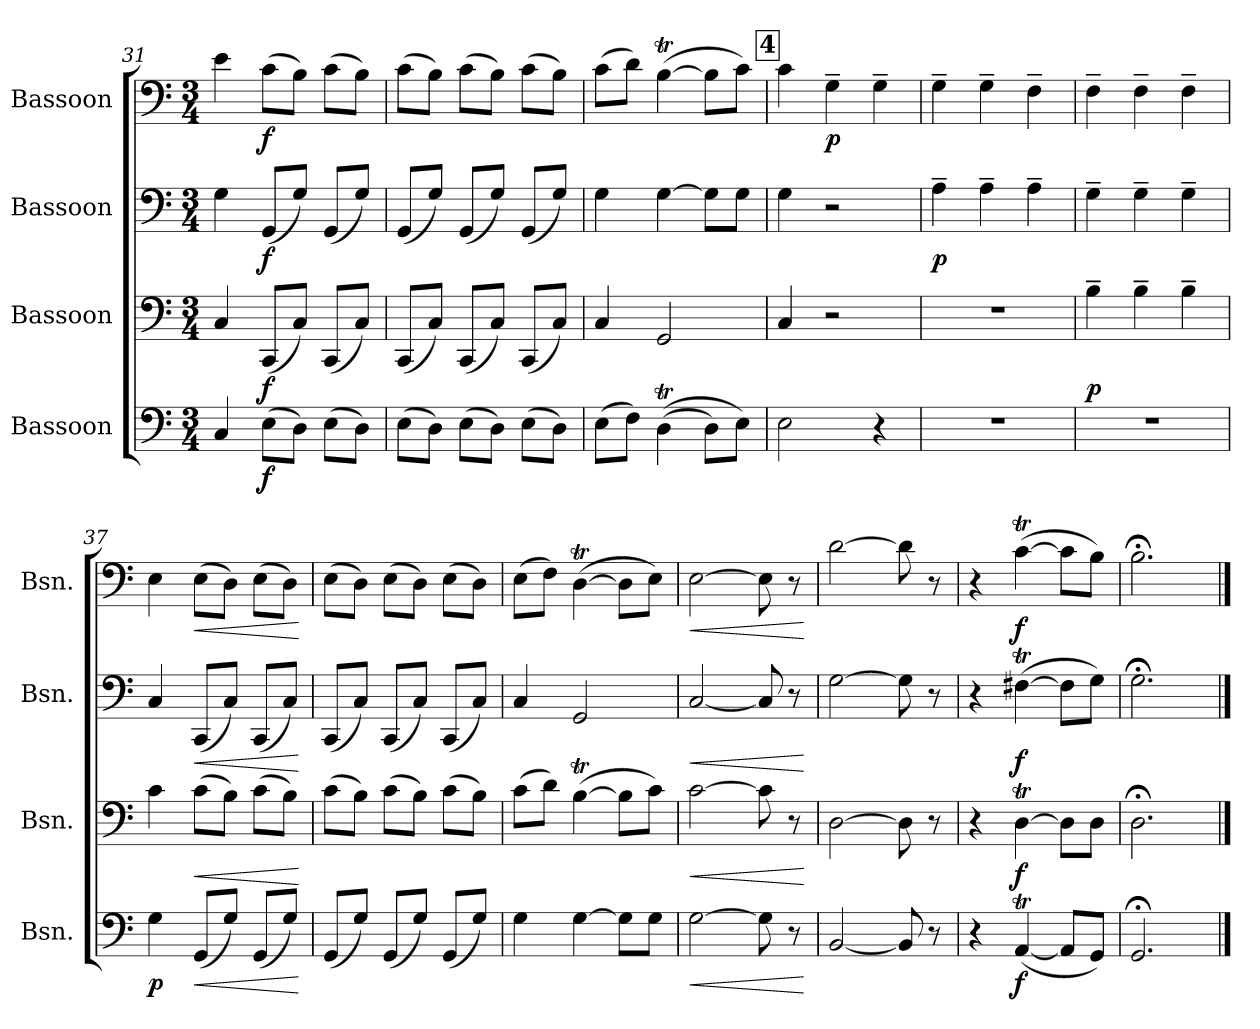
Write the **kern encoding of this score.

**kern	**dynam	**kern	**dynam	**kern	**dynam	**kern	**dynam
*part4	*part4	*part3	*part3	*part2	*part2	*part1	*part1
*staff4	*staff4	*staff3	*staff3	*staff2	*staff2	*staff1	*staff1
*I"Bassoon	*	*I"Bassoon	*	*I"Bassoon	*	*I"Bassoon	*
*I'Bsn.	*	*I'Bsn.	*	*I'Bsn.	*	*I'Bsn.	*
*clefF4	*	*clefF4	*	*clefF4	*	*clefF4	*
*k[]	*	*k[]	*	*k[]	*	*k[]	*
*M3/4	*	*M3/4	*	*M3/4	*	*M3/4	*
=31	=31	=31	=31	=31	=31	=31	=31
4C/	.	4C/	.	4G\	.	4e\	.
!	!LO:DY:b	!	!LO:DY:b	!	!LO:DY:b	!	!LO:DY:b
(8E\L	f	(8CC/L	f	(8GG/L	f	(8c\L	f
8D\J)	.	8C/J)	.	8G/J)	.	8B\J)	.
(8E\L	.	(8CC/L	.	(8GG/L	.	(8c\L	.
8D\J)	.	8C/J)	.	8G/J)	.	8B\J)	.
=32	=32	=32	=32	=32	=32	=32	=32
(8E\L	.	(8CC/L	.	(8GG/L	.	(8c\L	.
8D\J)	.	8C/J)	.	8G/J)	.	8B\J)	.
(8E\L	.	(8CC/L	.	(8GG/L	.	(8c\L	.
8D\J)	.	8C/J)	.	8G/J)	.	8B\J)	.
(8E\L	.	(8CC/L	.	(8GG/L	.	(8c\L	.
8D\J)	.	8C/J)	.	8G/J)	.	8B\J)	.
!!LO:PB:g=z
=33	=33	=33	=33	=33	=33	=33	=33
(8E\L	.	4C/	.	4G\	.	(8c\L	.
8F\J)	.	.	.	.	.	8d\J)	.
((4DT\	.	2GG/	.	[4G\	.	([4Bt\	.
8D\L)	.	.	.	8G\L]	.	8B\L]	.
8E\J)	.	.	.	8G\J	.	8c\J)	.
!!LO:REH:place=s1:a:B:fs=14:t=4
=34	=34	=34	=34	=34	=34	=34	=34
2E\	.	4C/	.	4G\	.	4c\	.
!	!	!	!	!	!	!	!LO:DY:b
.	.	2r	.	2r	.	4G~\	p
4r	.	.	.	.	.	4G~\	.
=35	=35	=35	=35	=35	=35	=35	=35
!	!	!	!	!	!LO:DY:b	!	!
2.r	.	2.r	.	4A~\	p	4G~\	.
.	.	.	.	4A~\	.	4G~\	.
.	.	.	.	4A~\	.	4F~\	.
=36	=36	=36	=36	=36	=36	=36	=36
!	!	!	!LO:DY:b	!	!	!	!
2.r	.	4B~\	p	4G~\	.	4F~\	.
.	.	4B~\	.	4G~\	.	4F~\	.
.	.	4B~\	.	4G~\	.	4F~\	.
=37	=37	=37	=37	=37	=37	=37	=37
!	!LO:DY:b	!	!	!	!	!	!
4G\	p	4c\	.	4C/	.	4E\	.
!	!LO:HP:b	!	!LO:HP:b	!	!LO:HP:b	!	!LO:HP:b
(8GG/L	<	(8c\L	<	(8CC/L	<	(8E\L	<
8G/J)	.	8B\J)	.	8C/J)	.	8D\J)	.
(8GG/L	.	(8c\L	.	(8CC/L	.	(8E\L	.
8G/J)	.	8B\J)	.	8C/J)	.	8D\J)	.
.	[	.	[	.	[	.	[
=38	=38	=38	=38	=38	=38	=38	=38
(8GG/L	.	(8c\L	.	(8CC/L	.	(8E\L	.
8G/J)	.	8B\J)	.	8C/J)	.	8D\J)	.
(8GG/L	.	(8c\L	.	(8CC/L	.	(8E\L	.
8G/J)	.	8B\J)	.	8C/J)	.	8D\J)	.
(8GG/L	.	(8c\L	.	(8CC/L	.	(8E\L	.
8G/J)	.	8B\J)	.	8C/J)	.	8D\J)	.
=39	=39	=39	=39	=39	=39	=39	=39
4G\	.	(8c\L	.	4C/	.	(8E\L	.
.	.	8d\J)	.	.	.	8F\J)	.
[4G\	.	([4Bt\	.	2GG/	.	([4DT\	.
8G\L]	.	8B\L]	.	.	.	8D\L]	.
8G\J	.	8c\J)	.	.	.	8E\J)	.
=40	=40	=40	=40	=40	=40	=40	=40
!	!LO:HP:b	!	!LO:HP:b	!	!LO:HP:b	!	!LO:HP:b
[2G\	<	[2c\	<	[2C/	<	[2E\	<
8G\]	.	8c\]	.	8C/]	.	8E\]	.
8r	.	8r	.	8r	.	8r	.
.	[	.	[	.	[	.	[
!!LO:LB:g=z
=41	=41	=41	=41	=41	=41	=41	=41
[2BB/	.	[2D\	.	[2G\	.	[2d\	.
8BB/]	.	8D\]	.	8G\]	.	8d\]	.
8r	.	8r	.	8r	.	8r	.
=42	=42	=42	=42	=42	=42	=42	=42
4r	.	4r	.	4r	.	4r	.
!	!LO:DY:b	!	!LO:DY:b	!	!LO:DY:b	!	!LO:DY:b
([4AAT/	f	[4DT\	f	([4F#Xt\	f	([4cT\	f
8AA/L]	.	8D\L]	.	8F#\L]	.	8c\L]	.
8GG/J)	.	8D\J	.	8G\J)	.	8B\J)	.
=43	=43	=43	=43	=43	=43	=43	=43
2.GG;</	.	2.D;<\	.	2.G;<\	.	2.B;<\	.
==	==	==	==	==	==	==	==
*-	*-	*-	*-	*-	*-	*-	*-
